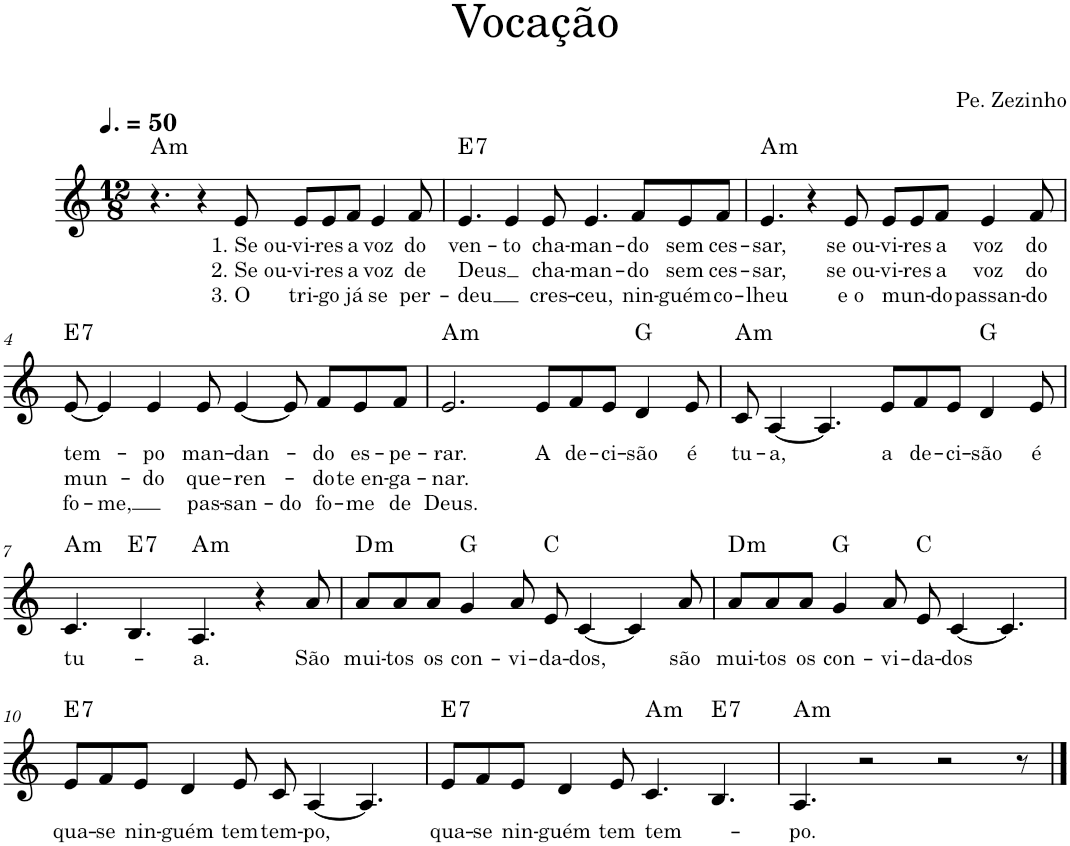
**kern	**text	**text	**text	**harte
*part1	*part1	*part1	*part1	*part1
*staff1	*staff1	*staff1	*staff1	*
*I"Voz	*	*	*	*
*I'Vo.	*	*	*	*
*clefG2	*	*	*	*
*k[]	*	*	*	*
*M12/8	*	*	*	*
*MM75	*	*	*	*
=1	=1	=1	=1	=1
!	!	!	!	!LO:H:kt=m
4.r	.	.	.	A:min
4r	.	.	.	.
!	!LO:LY:b	!LO:LY:b	!LO:LY:b	!
8e/	1. Se ou-	2. Se ou-	3. O	.
!	!LO:LY:b	!LO:LY:b	!LO:LY:b	!
8e/L	-vi-	-vi-	tri-	.
!	!LO:LY:b	!LO:LY:b	!LO:LY:b	!
8e/	-res	res	go	.
!	!LO:LY:b	!LO:LY:b	!LO:LY:b	!
8f/J	a	a	já	.
!	!LO:LY:b	!LO:LY:b	!LO:LY:b	!
4e/	voz	voz	se	.
!	!LO:LY:b	!LO:LY:b	!LO:LY:b	!
8f/	do	de	per-	.
=2	=2	=2	=2	=2
!	!LO:LY:b	!LO:LY:b	!LO:LY:b	!LO:H:kt=7
4.e/	ven-	Deus	-deu	E:7
!	!LO:LY:b	!	!	!
4e/	-to	.	.	.
!	!LO:LY:b	!LO:LY:b	!LO:LY:b	!
8e/	cha-	cha-	cres-	.
!	!LO:LY:b	!LO:LY:b	!LO:LY:b	!
4.e/	-man-	-man-	-ceu,	.
!	!LO:LY:b	!LO:LY:b	!LO:LY:b	!
8f/L	-do	-do	nin-	.
!	!LO:LY:b	!LO:LY:b	!LO:LY:b	!
8e/	sem	sem	-guém	.
!	!LO:LY:b	!LO:LY:b	!LO:LY:b	!
8f/J	ces-	ces-	co-	.
=3	=3	=3	=3	=3
!	!LO:LY:b	!LO:LY:b	!LO:LY:b	!LO:H:kt=m
4.e/	-sar,	-sar,	-lheu	A:min
4r	.	.	.	.
!	!LO:LY:b	!LO:LY:b	!LO:LY:b	!
8e/	se ou-	se ou-	e o	.
!	!LO:LY:b	!LO:LY:b	!LO:LY:b	!
8e/L	-vi-	-vi-	mun-	.
!	!LO:LY:b	!LO:LY:b	!	!
8e/	-res	-res	.	.
!	!LO:LY:b	!LO:LY:b	!LO:LY:b	!
8f/J	a	a	-do	.
!	!LO:LY:b	!LO:LY:b	!LO:LY:b	!
4e/	voz	voz	passan-	.
!	!LO:LY:b	!LO:LY:b	!LO:LY:b	!
8f/	do	do	-do	.
!!LO:LB:g=z
=4	=4	=4	=4	=4
!	!LO:LY:b	!LO:LY:b	!LO:LY:b	!LO:H:kt=7
[8e/	tem-	mun-	-fo-	E:7
!	!	!	!LO:LY:b	!
4e/]	.	.	-me,	.
!	!LO:LY:b	!LO:LY:b	!	!
4e/	-po	-do	.	.
!	!LO:LY:b	!LO:LY:b	!LO:LY:b	!
8e/	man-	que-	pas-	.
!	!LO:LY:b	!LO:LY:b	!LO:LY:b	!
[4e/	-dan-	-ren-	-san-	.
!	!	!	!LO:LY:b	!
8e/]	.	.	-do	.
!	!LO:LY:b	!LO:LY:b	!LO:LY:b	!
8f/L	-do	-do	fo-	.
!	!LO:LY:b	!LO:LY:b	!LO:LY:b	!
8e/	es-	te en-	-me	.
!	!LO:LY:b	!LO:LY:b	!LO:LY:b	!
8f/J	-pe-	-ga-	de	.
=5	=5	=5	=5	=5
!	!LO:LY:b	!LO:LY:b	!LO:LY:b	!LO:H:kt=m
2.e/	-rar.	-nar.	Deus.	A:min
!	!LO:LY:b	!	!	!
8e/L	A	.	.	.
!	!LO:LY:b	!	!	!
8f/	de-	.	.	.
!	!LO:LY:b	!	!	!
8e/J	-ci-	.	.	.
!	!LO:LY:b	!	!	!
4d/	-são	.	.	G:maj
!	!LO:LY:b	!	!	!
8e/	é	.	.	.
=6	=6	=6	=6	=6
!	!LO:LY:b	!	!	!LO:H:kt=m
8c/	tu-	.	.	A:min
!	!LO:LY:b	!	!	!
[4A/	-a,	.	.	.
4.A/]	.	.	.	.
!	!LO:LY:b	!	!	!
8e/L	a	.	.	.
!	!LO:LY:b	!	!	!
8f/	de-	.	.	.
!	!LO:LY:b	!	!	!
8e/J	-ci-	.	.	.
!	!LO:LY:b	!	!	!
4d/	-são	.	.	G:maj
!	!LO:LY:b	!	!	!
8e/	é	.	.	.
!!LO:LB:g=z
=7	=7	=7	=7	=7
!	!LO:LY:b	!	!	!LO:H:kt=m
4.c/	tu-	.	.	A:min
!	!	!	!	!LO:H:kt=7
4.B/	.	.	.	E:7
!	!LO:LY:b	!	!	!LO:H:kt=m
4.A/	-a.	.	.	A:min
4r	.	.	.	.
!	!LO:LY:b	!	!	!
8a/	São	.	.	.
=8	=8	=8	=8	=8
!	!LO:LY:b	!	!	!LO:H:kt=m
8a/L	mui-	.	.	D:min
!	!LO:LY:b	!	!	!
8a/	-tos	.	.	.
!	!LO:LY:b	!	!	!
8a/J	os	.	.	.
!	!LO:LY:b	!	!	!
4g/	con-	.	.	G:maj
!	!LO:LY:b	!	!	!
8a/	-vi-	.	.	.
!	!LO:LY:b	!	!	!
8e/	-da-	.	.	C:maj
!	!LO:LY:b	!	!	!
[4c/	-dos,	.	.	.
4c/]	.	.	.	.
!	!LO:LY:b	!	!	!
8a/	são	.	.	.
=9	=9	=9	=9	=9
!	!LO:LY:b	!	!	!LO:H:kt=m
8a/L	mui-	.	.	D:min
!	!LO:LY:b	!	!	!
8a/	-tos	.	.	.
!	!LO:LY:b	!	!	!
8a/J	os	.	.	.
!	!LO:LY:b	!	!	!
4g/	con-	.	.	G:maj
!	!LO:LY:b	!	!	!
8a/	-vi-	.	.	.
!	!LO:LY:b	!	!	!
8e/	-da-	.	.	C:maj
!	!LO:LY:b	!	!	!
[4c/	-dos	.	.	.
4.c/]	.	.	.	.
!!LO:LB:g=z
=10	=10	=10	=10	=10
!	!LO:LY:b	!	!	!LO:H:kt=7
8e/L	qua-	.	.	E:7
!	!LO:LY:b	!	!	!
8f/	-se	.	.	.
!	!LO:LY:b	!	!	!
8e/J	nin-	.	.	.
!	!LO:LY:b	!	!	!
4d/	-guém	.	.	.
!	!LO:LY:b	!	!	!
8e/	tem	.	.	.
!	!LO:LY:b	!	!	!
8c/	tem-	.	.	.
!	!LO:LY:b	!	!	!
[4A/	-po,	.	.	.
4.A/]	.	.	.	.
=11	=11	=11	=11	=11
!	!LO:LY:b	!	!	!LO:H:kt=7
8e/L	qua-	.	.	E:7
!	!LO:LY:b	!	!	!
8f/	-se	.	.	.
!	!LO:LY:b	!	!	!
8e/J	nin-	.	.	.
!	!LO:LY:b	!	!	!
4d/	-guém	.	.	.
!	!LO:LY:b	!	!	!
8e/	tem	.	.	.
!	!LO:LY:b	!	!	!LO:H:kt=m
4.c/	tem-	.	.	A:min
!	!	!	!	!LO:H:kt=7
4.B/	.	.	.	E:7
=12	=12	=12	=12	=12
!	!LO:LY:b	!	!	!LO:H:kt=m
4.A/	-po.	.	.	A:min
2r	.	.	.	.
2r	.	.	.	.
8r	.	.	.	.
==	==	==	==	==
*-	*-	*-	*-	*-
